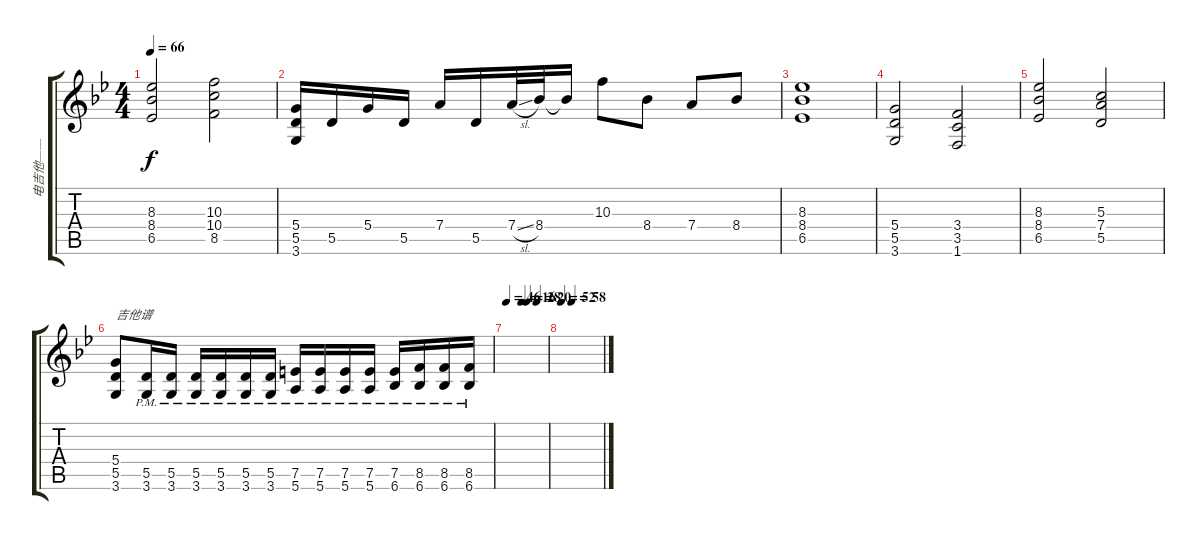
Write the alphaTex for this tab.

\track ("电吉他——" "电吉他——") {instrument overdrivenguitar}
\staff {score tabs}
\tuning (E4 B3 G3 D3 A2 E2) {hide}
\ts (4 4)
\tempo 66
\clef g2
\ks bb
(8.3 8.4 6.5).2{dy f} (10.3 10.4 8.5).2 |
(5.4 5.5 3.6).16 5.5.16 5.4.16 5.5.16 7.4.16 5.5.16 7.4{sl}.32 8.4.32 8.4{t}.16 10.3.8 8.4.8 7.4.8 8.4.8 |
(8.3 8.4 6.5).1 |
(5.4 5.5 3.6).2 (3.4 3.5 1.6).2 |
(8.3 8.4 6.5).2 (5.3 7.4 5.5).2 |
(5.4 5.5 3.6).8{txt "吉他谱"} (5.5{pm} 3.6{pm}).16 (5.5{pm} 3.6{pm}).16 (5.5{pm} 3.6{pm}).16 (5.5{pm} 3.6{pm}).16 (5.5{pm} 3.6{pm}).16 (5.5{pm} 3.6{pm}).16 (7.5{pm} 5.6{pm}).16 (7.5{pm} 5.6{pm}).16 (7.5{pm} 5.6{pm}).16 (7.5{pm} 5.6{pm}).16 (7.5{pm} 6.6{pm}).16 (8.5{pm} 6.6{pm}).16 (8.5{pm} 6.6{pm}).16 (8.5{pm} 6.6{pm}).16 |
\tempo 46
\tempo (16 0.375)
\tempo (28 0.5)
\tempo (20 0.75)
|
\tempo 52
\tempo (58 0.25)
